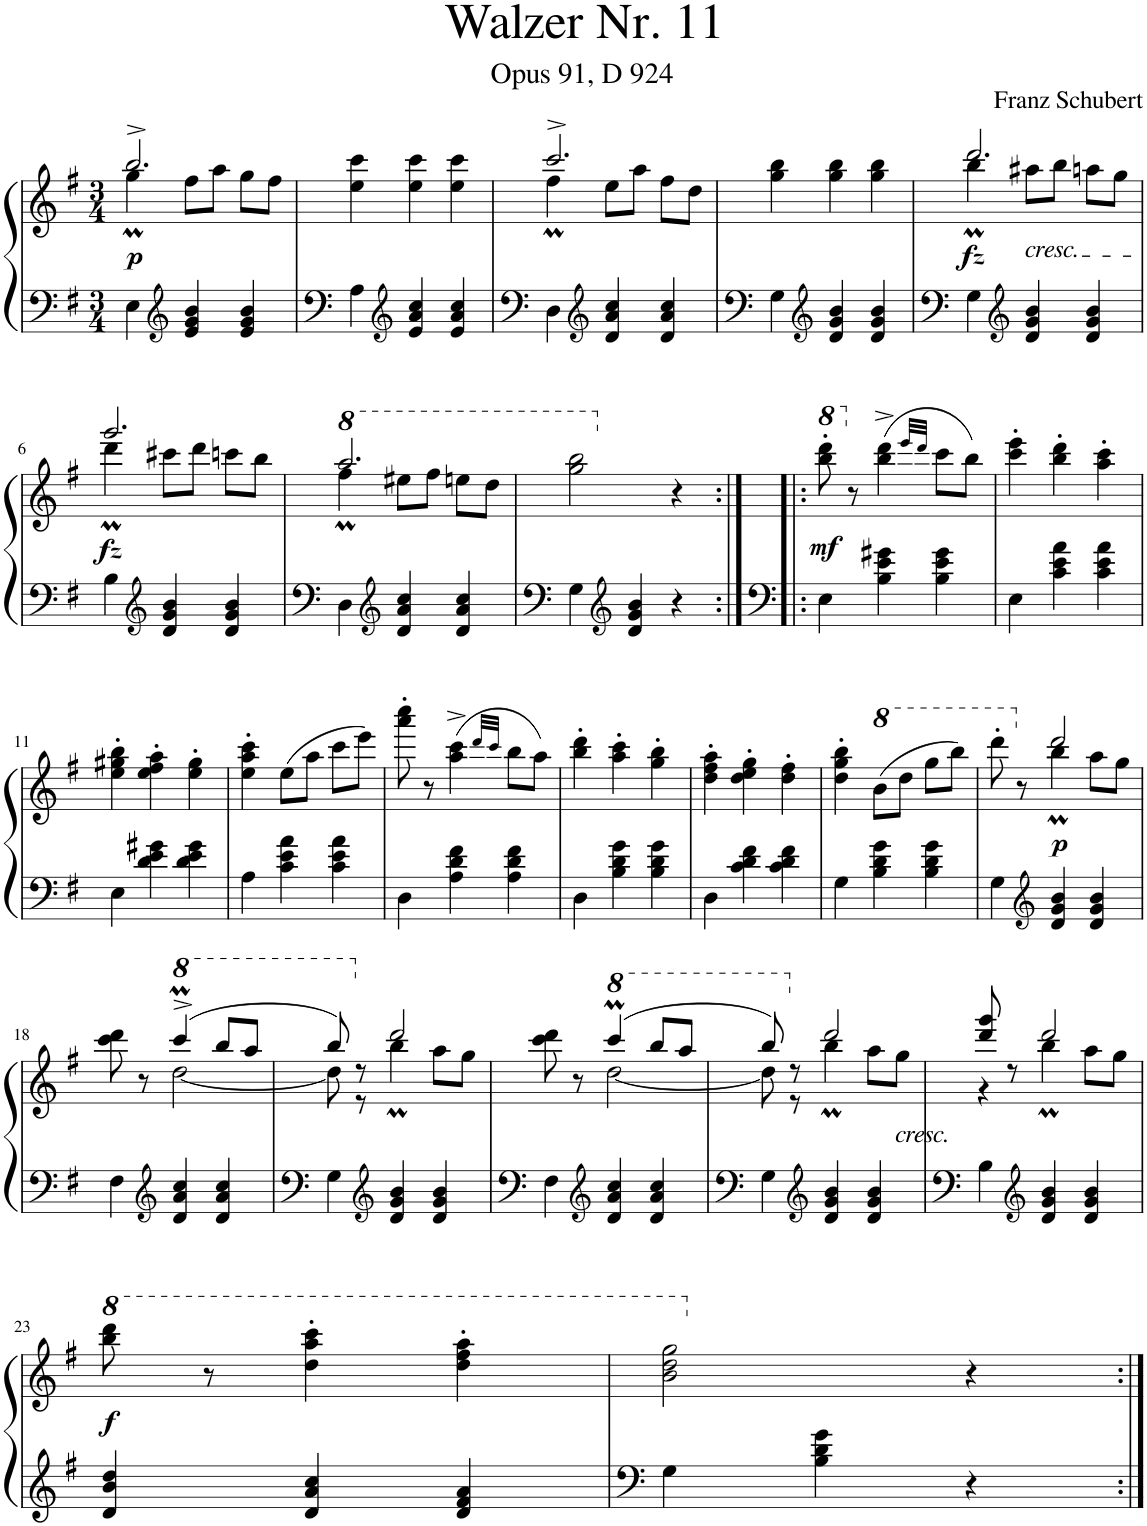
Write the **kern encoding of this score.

**kern	**kern	**dynam
*part1	*part1	*part1
*staff2	*staff1	*staff1/2
*I"Piano	*	*
*I'Pno.	*	*
*clefF4	*clefG2	*
*k[f#]	*k[f#]	*
*M3/4	*M3/4	*
=1	=1	=1
*	*^	*
!	!	!	!LO:DY:b
4E\	2.bb^/	4ggM\	p
*clefG2	*	*	*
4e/ 4g/ 4b/	.	8ff#\L	.
.	.	8aa\J	.
4e/ 4g/ 4b/	.	8gg\L	.
.	.	8ff#\J	.
*	*v	*v	*
=2	=2	=2
4A\	4ee\ 4ccc\	.
*clefG2	*	*
4e/ 4a/ 4cc/	4ee\ 4ccc\	.
4e/ 4a/ 4cc/	4ee\ 4ccc\	.
=3	=3	=3
*	*^	*
4D\	2.ccc^/	4ff#m\	.
*clefG2	*	*	*
4d/ 4a/ 4cc/	.	8ee\L	.
.	.	8aa\J	.
4d/ 4a/ 4cc/	.	8ff#\L	.
.	.	8dd\J	.
*	*v	*v	*
=4	=4	=4
4G\	4gg\ 4bb\	.
*clefG2	*	*
4d/ 4g/ 4b/	4gg\ 4bb\	.
4d/ 4g/ 4b/	4gg\ 4bb\	.
=5	=5	=5
*	*^	*
!	!	!	!LO:DY:b
4G\	2.ddd/	4bbm\	fz
*clefG2	*	*	*
!	!	!LO:TX:b:i:t=cresc.	!
4d/ 4g/ 4b/	.	8aa#X\L	.
.	.	8bb\J	.
4d/ 4g/ 4b/	.	8aan\L	.
.	.	8gg\J	.
!!LO:LB:g=z	!!
=6	=6	=6	=6
!	!	!	!LO:DY:b
4B\	2.ggg/	4dddM\	fz
*clefG2	*	*	*
4d/ 4g/ 4b/	.	8ccc#X\L	.
.	.	8ddd\J	.
4d/ 4g/ 4b/	.	8cccn\L	.
.	.	8bb\J	.
=7	=7	=7	=7
*	*8va	*	*
4D\	2.aaa/	4fff#m\	.
*clefG2	*	*	*
4d/ 4a/ 4cc/	.	8eee#X\L	.
.	.	8fff#\J	.
4d/ 4a/ 4cc/	.	8eeen\L	.
.	.	8ddd\J	.
*	*v	*v	*
=8	=8	=8
4G\	2ggg\ 2bbb\	.
*clefG2	*	*
4d/ 4g/ 4b/	.	.
*	*X8va	*
4r	4r	.
=9:|!|:	=9:|!|:	=9:|!|:
*	*8va	*
!	!	!LO:DY:b
4E\	8bbb\' 8dddd\'	mf
*	*X8va	*
.	8r	.
4B\ 4e\ 4g#X\	(4bb\^ 4ddd\^	.
.	32qeee/LLL	.
.	32qddd/JJJ	.
4B\ 4e\ 4g#\	8ccc\L	.
.	8bb\J)	.
=10	=10	=10
4E\	4ccc\' 4eee\'	.
4c\ 4e\ 4a\	4bb\' 4ddd\'	.
4c\ 4e\ 4a\	4aa\' 4ccc\'	.
!!LO:LB:g=z
=11	=11	=11
4E\	4ee\' 4gg#X\' 4bb\'	.
4d\ 4e\ 4g#X\	4ee\' 4ff#\' 4aa\'	.
4d\ 4e\ 4g#\	4ee\' 4gg#\'	.
=12	=12	=12
4A\	4ee\' 4aa\' 4ccc\'	.
4c\ 4e\ 4a\	(8ee\L	.
.	8aa\J	.
4c\ 4e\ 4a\	8ccc\L	.
.	8eee\J)	.
=13	=13	=13
4D\	8aaa\' 8cccc\'	.
.	8r	.
4A\ 4d\ 4f#\	(4aa\^ 4ccc\^	.
.	32qddd/LLL	.
.	32qccc/JJJ	.
4A\ 4d\ 4f#\	8bb\L	.
.	8aa\J)	.
=14	=14	=14
4D\	4bb\' 4ddd\'	.
4B\ 4d\ 4g\	4aa\' 4ccc\'	.
4B\ 4d\ 4g\	4gg\' 4bb\'	.
=15	=15	=15
4D\	4dd\' 4ff#\' 4aa\'	.
4c\ 4d\ 4f#\	4dd\' 4ee\' 4gg\'	.
4c\ 4d\ 4f#\	4dd\' 4ff#\'	.
=16	=16	=16
4G\	4dd\' 4gg\' 4bb\'	.
*	*8va	*
4B\ 4d\ 4g\	(8bb\L	.
.	8ddd\J	.
4B\ 4d\ 4g\	8ggg\L	.
.	8bbb\J)	.
=17	=17	=17
*	*^	*
4G\	8dddd'\	4ryy	.
*	*X8va	*	*
.	8r	.	.
*clefG2	*	*	*
!	!	!	!LO:DY:b
4d/ 4g/ 4b/	2ddd/	4bbm\	p
4d/ 4g/ 4b/	.	8aa\L	.
.	.	8gg\J	.
!!LO:LB:g=z	!!
=18	=18	=18	=18
4F#\	8ccc\ 8ddd\	4ryy	.
.	8r	.	.
*clefG2	*	*	*
*	*8va	*	*
4d/ 4a/ 4cc/	(4ccccM^/	[2ddd\	.
4d/ 4a/ 4cc/	8bbb/L	.	.
.	8aaa/J	.	.
=19	=19	=19	=19
4G\	8bbb/)	8ddd\]	.
*	*X8va	*	*
.	8r	8r	.
*clefG2	*	*	*
4d/ 4g/ 4b/	2ddd/	4bbm\	.
4d/ 4g/ 4b/	.	8aa\L	.
.	.	8gg\J	.
=20	=20	=20	=20
4F#\	8ccc\ 8ddd\	4ryy	.
.	8r	.	.
*clefG2	*	*	*
*	*8va	*	*
4d/ 4a/ 4cc/	(4ccccM/	[2ddd\	.
4d/ 4a/ 4cc/	8bbb/L	.	.
.	8aaa/J	.	.
=21	=21	=21	=21
4G\	8bbb/)	8ddd\]	.
*	*X8va	*	*
.	8r	8r	.
*clefG2	*	*	*
4d/ 4g/ 4b/	2ddd/	4bbm\	.
4d/ 4g/ 4b/	.	8aa\L	.
!	!	!LO:TX:b:i:t=cresc.	!
.	.	8gg\J	.
=22	=22	=22	=22
4B\	8ddd/ 8ggg/	4r	.
.	8r	.	.
*clefG2	*	*	*
4d/ 4g/ 4b/	2ddd/	4bbm\	.
4d/ 4g/ 4b/	.	8aa\L	.
.	.	8gg\J	.
*	*v	*v	*
!!LO:LB:g=z
=23	=23	=23
*	*8va	*
*	*^	*
!	!	!	!LO:DY:b
*	*v	*v	*
4d/ 4b/ 4dd/	8bbb\ 8dddd\	f
.	8r	.
4d/ 4a/ 4cc/	4ddd\' 4aaa\' 4cccc\'	.
4d/ 4f#/ 4a/	4ddd\' 4fff#\' 4aaa\'	.
=24	=24	=24
4G\	2bb\ 2ddd\ 2ggg\	.
4B\ 4d\ 4g\	.	.
*	*X8va	*
4r	4r	.
=:|!	=:|!	=:|!
*-	*-	*-
